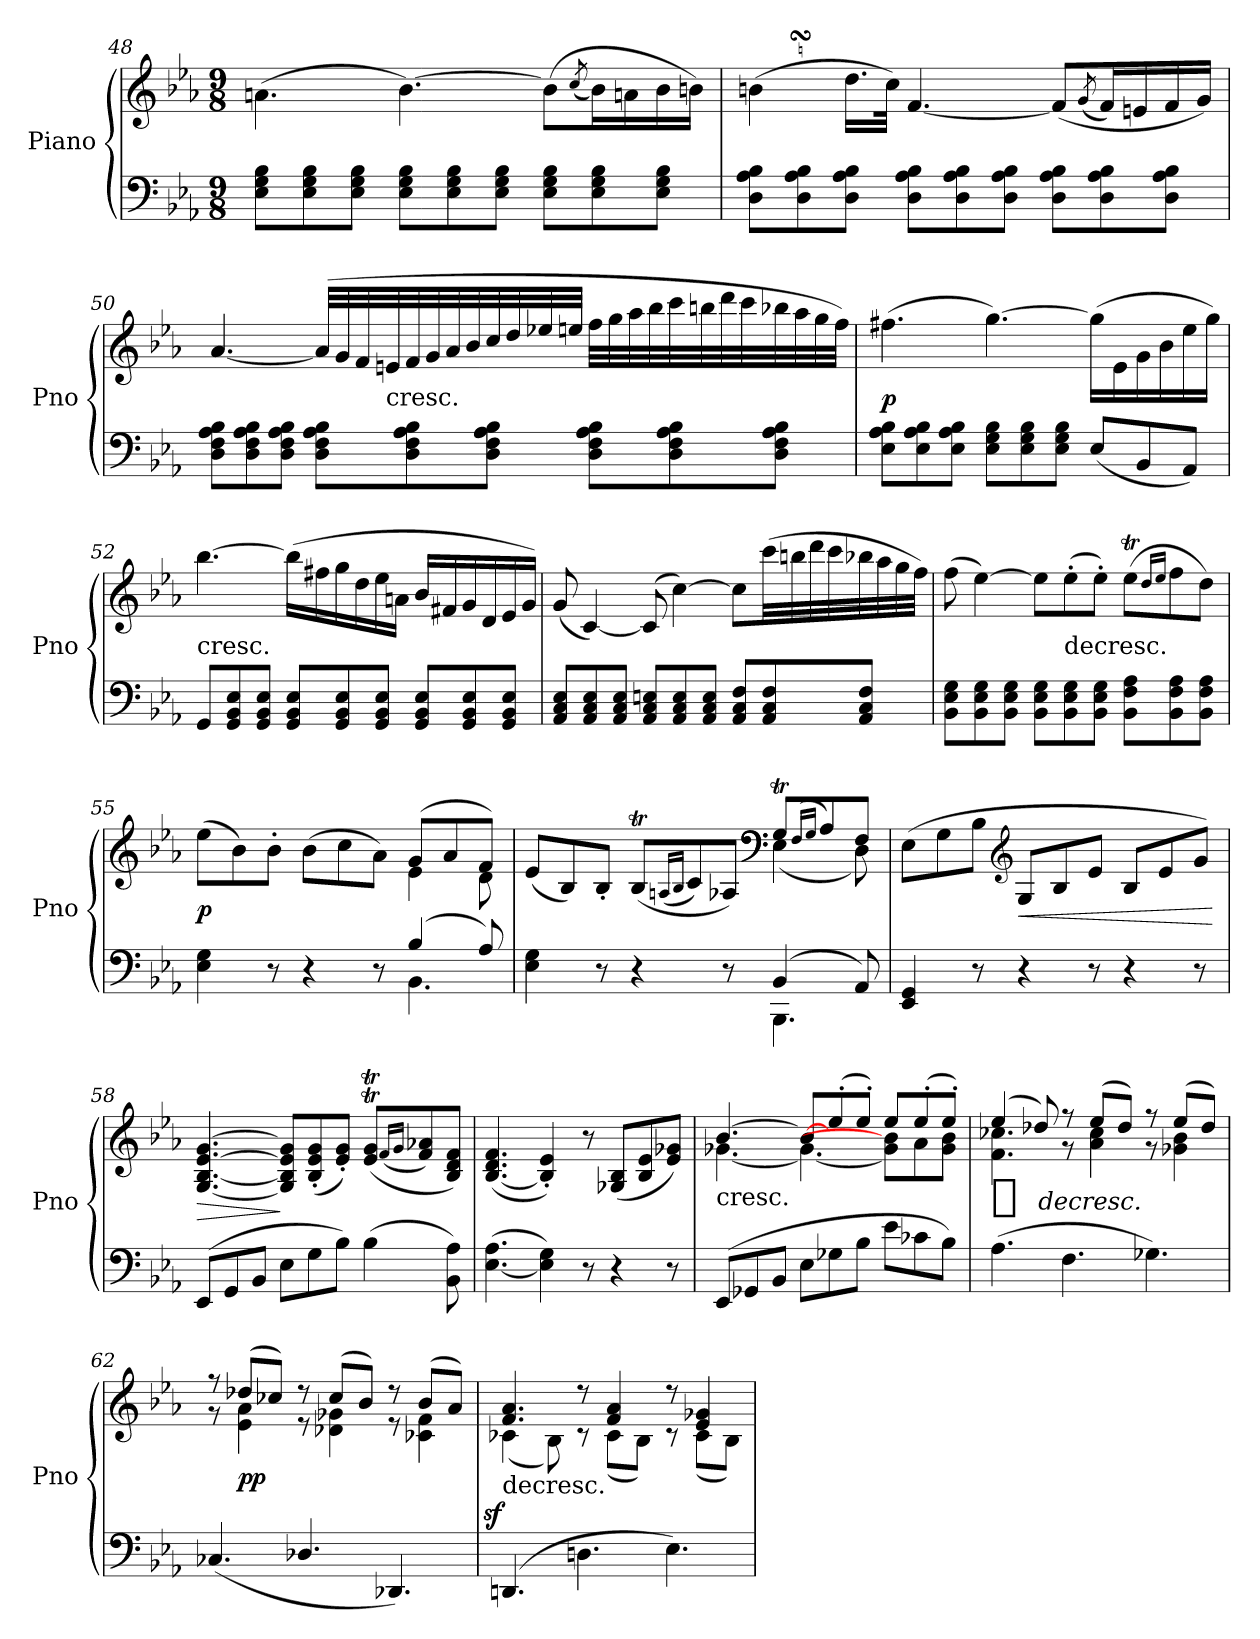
**kern	**kern	**dynam
*part1	*part1	*part1
*staff2	*staff1	*staff1/2
*I"Piano	*	*
*I'Pno	*	*
*clefF4	*clefG2	*
*k[b-e-a-]	*k[b-e-a-]	*
*E-:	*E-:	*
*M9/8	*M9/8	*
=48	=48	=48
8E- 8G 8B-L	(4.an\	.
8E- 8G 8B-	.	.
8E- 8G 8B-J	.	.
8E- 8G 8B-L	[4.b-)	.
8E- 8G 8B-	.	.
8E- 8G 8B-J	.	.
8E- 8G 8B-L	(8b-\L]	.
.	(<8qcc	.
8E- 8G 8B-	16b-\L)	.
.	16an\	.
8E- 8G 8B-J	16b-\	.
.	16bn\JJ)	.
=49	=49	=49
8D 8A- 8B-L	(4bnSsS	.
8D 8A- 8B-	.	.
8D 8A- 8B-J	16.ddLL	.
.	32ccJJk)	.
8D 8A- 8B-L	[4.f	.
8D 8A- 8B-	.	.
8D 8A- 8B-J	.	.
8D 8A- 8B-L	(8fL]	.
.	(<8qg	.
8D 8A- 8B-	16fL)	.
.	16en	.
8D 8A- 8B-J	16f	.
.	16gJJ)	.
=50	=50	=50
8D 8F 8A- 8B-L	[4.a-	.
8D 8F 8A- 8B-	.	.
8D 8F 8A- 8B-J	.	.
8D 8F 8A- 8B-L	(32a-LLL]	.
.	32g	.
.	32f	.
!	!LO:TX:c:t=cresc.	!
.	32en	.
8D 8F 8A- 8B-	32f	.
.	32g	.
.	32a-	.
.	32b-	.
8D 8F 8A- 8B-J	32cc	.
.	32dd	.
.	32ee-X	.
.	32eenJJJ	.
8D 8F 8A- 8B-L	32ffLLL	.
.	32gg	.
.	32aa-	.
.	32bb-	.
8D 8F 8A- 8B-	32ccc	.
.	32bbn	.
.	32ddd	.
.	32ccc	.
8D 8F 8A- 8B-J	32bb-X	.
.	32aa-	.
.	32gg	.
.	32ffJJJ)	.
=51	=51	=51
8E- 8A- 8B-L	(4.ff#X	p
8E- 8A- 8B-	.	.
8E- 8A- 8B-J	.	.
8E- 8G 8B-L	[4.gg)	.
8E- 8G 8B-	.	.
8E- 8G 8B-J	.	.
(8E-L	(16ggLL]	.
.	16e-	.
8BB-	16g	.
.	16b-	.
8AA-J)	16ee-	.
.	16ggJJ)	.
=52	=52	=52
!	!LO:TX:c:t=cresc.	!
8GGL	[4.bb-	.
8GG 8BB- 8E-	.	.
8GG 8BB- 8E-J	.	.
8GG 8BB- 8E-L	(16bb-LL]	.
.	16ff#X	.
8GG 8BB- 8E-	16gg	.
.	16dd	.
8GG 8BB- 8E-J	16ee-	.
.	16anJJ	.
8GG 8BB- 8E-L	16b-LL	.
.	16f#X	.
8GG 8BB- 8E-	16g	.
.	16d	.
8GG 8BB- 8E-J	16e-	.
.	16gJJ)	.
=53	=53	=53
8AA- 8C 8E-L	(8g	.
8AA- 8C 8E-	[4c)	.
8AA- 8C 8E-J	.	.
8AA- 8C 8EnL	(8c]	.
8AA- 8C 8E	[4cc)	.
8AA- 8C 8EJ	.	.
8AA- 8C 8FL	8ccL]	.
8AA- 8C 8F	(32cccLL	.
.	32bbn	.
.	32ddd	.
.	32ccc	.
8AA- 8C 8FJ	32bb-X	.
.	32aa-	.
.	32gg	.
.	32ffJJJ)	.
=54	=54	=54
8BB- 8E- 8GL	(8ff	.
8BB- 8E- 8G	[4ee-)	.
8BB- 8E- 8GJ	.	.
8BB- 8E- 8GL	8ee-L]	.
!	!LO:TX:c:t=decresc.	!
8BB- 8E- 8G	(8ee-'	.
8BB- 8E- 8GJ	8ee-'J)	.
8BB- 8F 8A-L	(8ee-TL	.
.	16qddLL	.
.	16qee-JJ	.
8BB- 8F 8A-	8ff	.
8BB- 8F 8A-J	8ddJ)	.
=55	=55	=55
*^	*^	*
4E- 4G	2.ryy	(8ee-L	2.ryy	p
.	.	8b-)	.	.
8r	.	8b-'J	.	.
4r	.	(8b-L	.	.
.	.	8cc	.	.
8r	.	8a-J)	.	.
(4B-	4.BB-	(8gL	4e-	.
.	.	8a-	.	.
8A-)	.	8fJ)	8d	.
=56	=56	=56	=56	=56
4E- 4G	2.ryy	(8e-L	2.ryy	.
.	.	8B-)	.	.
8r	.	8B-'J	.	.
4r	.	(8B-TL	.	.
.	.	(<16qAnLL	.	.
.	.	16qB-JJ	.	.
.	.	8c)	.	.
8r	.	8A-XJ)	.	.
*	*	*clefF4	*	*
(4BB-	4.BBB-	8GtL	(4E-	.
.	.	(<16qFLL	.	.
.	.	16qGJJ	.	.
.	.	8A-)	.	.
8AA-)	.	8FJ	8D)	.
*v	*v	*	*	*
*	*v	*v	*
=57	=57	=57
4EE- 4GG	(8E-L	.
.	8G	.
8r	8B-J	.
*	*clefG2	*
4r	8GL	<
.	8B-	.
8r	8e-J	.
4r	8B-L	.
.	8e-	.
8r	8gJ)	.
.	.	[
=58	=58	=58
(8EE-L	[4.G [4.B- [4.e- [4.g	>
8GG	.	.
8BB-J	.	.
8E-L	8G] 8B-] 8e-] 8g]L	]
8G	(>8B-'> 8e-'> 8g'>	.
8B-J)	8e-'> 8g'>J)	.
(4B-	(8e-T 8gTL	.
.	(<16qfLL	.
.	16qgJJ	.
.	8f 8a-)	.
8BB- 8A-)	8B- 8d 8fJ)	.
=59	=59	=59
([4.E- 4.A-	(>[4.B- 4.d 4.f	.
4E-] 4G)	4B-]' 4e-')	.
8r	8r	.
4r	(8G-X 8B-L	.
.	8B- 8e-	.
8r	8e- 8g-XJ)	.
=60	=60	=60
*	*^	*
!	!LO:TX:c:t=cresc.	!	!
(8EE-L	[<4.b-	[4.g-X	.
8GG-X	.	.	.
8BB-J	.	.	.
8E-L	8b-L_<	4.g-_	.
8G-X	(8ee-'	.	.
8B-J	8ee-'J)	.	.
8e-L	8ee-L	8g-] 8b-]L	.
8c-X	(8ee-'	8a-	.
8B-J)	8ee-'J)	8g- 8b-J	.
=61	=61	=61	=61
!	!	!	!LO:DY:t=%s decresc.
(4.A-	(4ee-	4.f 4.cc-X	sf
.	8dd-X)	.	.
4.F	8r	8r	.
.	(8ee-L	4a- 4cc-	.
.	8dd-J)	.	.
4.G-X)	8r	8r	.
.	(8ee-L	4g-X 4b-	.
.	8dd-J)	.	.
=62	=62	=62	=62
(4.C-X	8r	8r	.
.	(8dd-XL	4e- 4a-	pp
.	8cc-XJ)	.	.
4.D-X/	8r	8r	.
.	(8cc-L	4d-X 4g-X	.
.	8b-J)	.	.
4.DD-X)	8r	8r	.
.	(8b-L	4c-X 4f	.
.	8a-J)	.	.
=63	=63	=63	=63
!	!LO:TX:c:t=decresc.	!	!
!	!	!	!LO:DY:rj
(<4.DDn	4.f 4.a-	(4c-X	sf
.	.	8B-)	.
4.Dn	8r	8rc	.
.	4f 4a-	(8c-L	.
.	.	8B-J)	.
4.E-)	8r	8rc	.
.	4e- 4g-X	(8c-L	.
.	.	8B-J)	.
*	*v	*v	*
=	=	=
*-	*-	*-
